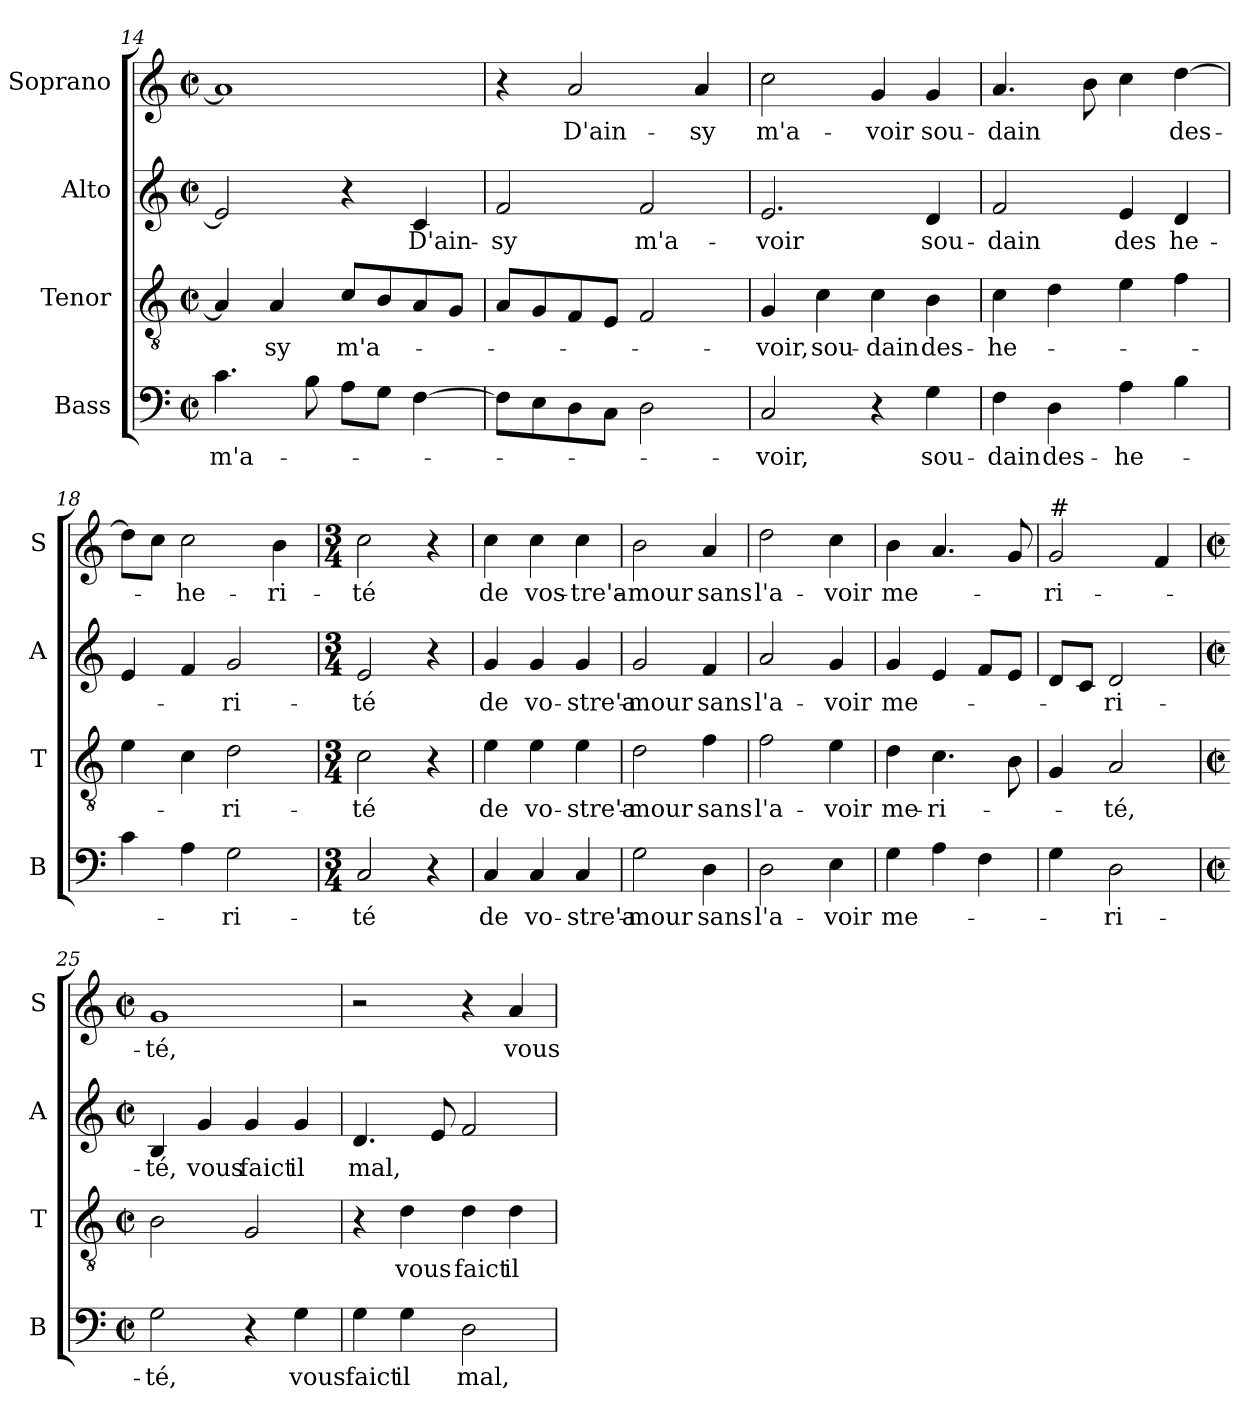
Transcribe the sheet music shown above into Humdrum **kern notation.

**kern	**text	**kern	**text	**kern	**text	**kern	**text
*part4	*part4	*part3	*part3	*part2	*part2	*part1	*part1
*staff4	*staff4	*staff3	*staff3	*staff2	*staff2	*staff1	*staff1
*I"Bass	*	*I"Tenor	*	*I"Alto	*	*I"Soprano	*
*I'B	*	*I'T	*	*I'A	*	*I'S	*
*clefF4	*	*clefGv2	*	*clefG2	*	*clefG2	*
*k[]	*	*k[]	*	*k[]	*	*k[]	*
*C:	*	*C:	*	*C:	*	*C:	*
*M2/2	*	*M2/2	*	*M2/2	*	*M2/2	*
*met(c|)	*	*met(c|)	*	*met(c|)	*	*met(c|)	*
=14	=14	=14	=14	=14	=14	=14	=14
!	!LO:LY:b	!	!	!	!	!	!
4.c\	m'a-	4A/]	.	2e/]	.	1a]	.
!	!	!	!LO:LY:b	!	!	!	!
.	.	4A/	-sy	.	.	.	.
8B\	.	.	.	.	.	.	.
!	!	!	!LO:LY:b	!	!	!	!
8A\L	.	8c/L	m'a-	4r	.	.	.
8G\J	.	8B/	.	.	.	.	.
!	!	!	!	!	!LO:LY:b	!	!
[4F\	.	8A/	.	4c/	D'ain-	.	.
.	.	8G/J	.	.	.	.	.
=15	=15	=15	=15	=15	=15	=15	=15
!	!	!	!	!	!LO:LY:b	!	!
8F\L]	.	8A/L	.	2f/	-sy	4r	.
8E\	.	8G/	.	.	.	.	.
!	!	!	!	!	!	!	!LO:LY:b
8D\	.	8F/	.	.	.	2a/	D'ain-
8C\J	.	8E/J	.	.	.	.	.
!	!	!	!	!	!LO:LY:b	!	!
2D\	.	2F/	.	2f/	m'a-	.	.
!	!	!	!	!	!	!	!LO:LY:b
.	.	.	.	.	.	4a/	-sy
!!LO:LB:g=z
=16	=16	=16	=16	=16	=16	=16	=16
!	!LO:LY:b	!	!LO:LY:b	!	!LO:LY:b	!	!LO:LY:b
2C/	-voir,	4G/	-voir,	2.e/	-voir	2cc\	m'a-
!	!	!	!LO:LY:b	!	!	!	!
.	.	4c\	sou-	.	.	.	.
!	!	!	!LO:LY:b	!	!	!	!LO:LY:b
4r	.	4c\	-dain	.	.	4g/	-voir
!	!LO:LY:b	!	!LO:LY:b	!	!LO:LY:b	!	!LO:LY:b
4G\	sou-	4B\	des-	4d/	sou-	4g/	sou-
=17	=17	=17	=17	=17	=17	=17	=17
!	!LO:LY:b	!	!LO:LY:b	!	!LO:LY:b	!	!LO:LY:b
4F\	-dain	4c\	-he-	2f/	-dain	4.a/	-dain
!	!LO:LY:b	!	!	!	!	!	!
4D\	des-	4d\	.	.	.	.	.
.	.	.	.	.	.	8b\	.
!	!LO:LY:b	!	!	!	!LO:LY:b	!	!
4A\	-he-	4e\	.	4e/	des	4cc\	.
!	!	!	!	!	!LO:LY:b	!	!LO:LY:b
4B\	.	4f\	.	4d/	he-	[4dd\	des-
=18	=18	=18	=18	=18	=18	=18	=18
4c\	.	4e\	.	4e/	.	8dd\L]	.
.	.	.	.	.	.	8cc\J	.
!	!	!	!	!	!	!	!LO:LY:b
4A\	.	4c\	.	4f/	.	2cc\	-he-
!	!LO:LY:b	!	!LO:LY:b	!	!LO:LY:b	!	!
2G\	-ri-	2d\	-ri-	2g/	-ri-	.	.
!	!	!	!	!	!	!	!LO:LY:b
.	.	.	.	.	.	4b\	-ri-
=19	=19	=19	=19	=19	=19	=19	=19
*M3/4	*	*M3/4	*	*M3/4	*	*M3/4	*
!	!LO:LY:b	!	!LO:LY:b	!	!LO:LY:b	!	!LO:LY:b
2C/	-té	2c\	-té	2e/	-té	2cc\	-té
4r	.	4r	.	4r	.	4r	.
=20	=20	=20	=20	=20	=20	=20	=20
!	!LO:LY:b	!	!LO:LY:b	!	!LO:LY:b	!	!LO:LY:b
4C/	de	4e\	de	4g/	de	4cc\	de
!	!LO:LY:b	!	!LO:LY:b	!	!LO:LY:b	!	!LO:LY:b
4C/	vo-	4e\	vo-	4g/	vo-	4cc\	vos-
!	!LO:LY:b	!	!LO:LY:b	!	!LO:LY:b	!	!LO:LY:b
4C/	-stre'a-	4e\	-stre'a-	4g/	-stre'a-	4cc\	-tre'a-
=21	=21	=21	=21	=21	=21	=21	=21
!	!LO:LY:b	!	!LO:LY:b	!	!LO:LY:b	!	!LO:LY:b
2G\	-mour	2d\	-mour	2g/	-mour	2b\	-mour
!	!LO:LY:b	!	!LO:LY:b	!	!LO:LY:b	!	!LO:LY:b
4D\	sans	4f\	sans	4f/	sans	4a/	sans
!!LO:LB:g=z
=22	=22	=22	=22	=22	=22	=22	=22
!	!LO:LY:b	!	!LO:LY:b	!	!LO:LY:b	!	!LO:LY:b
2D\	l'a-	2f\	l'a-	2a/	l'a-	2dd\	l'a-
!	!LO:LY:b	!	!LO:LY:b	!	!LO:LY:b	!	!LO:LY:b
4E\	-voir	4e\	-voir	4g/	-voir	4cc\	-voir
=23	=23	=23	=23	=23	=23	=23	=23
!	!LO:LY:b	!	!LO:LY:b	!	!LO:LY:b	!	!LO:LY:b
4G\	me-	4d\	me-	4g/	me-	4b\	me-
!	!	!	!LO:LY:b	!	!	!	!
4A\	.	4.c\	-ri-	4e/	.	4.a/	.
4F\	.	.	.	8f/L	.	.	.
.	.	8B\	.	8e/J	.	8g/	.
=24	=24	=24	=24	=24	=24	=24	=24
!	!	!	!	!	!	!LO:TX:a:t=#	!
!	!	!	!	!	!	!	!LO:LY:b
4G\	.	4G/	.	8d/L	.	2g/	-ri-
.	.	.	.	8c/J	.	.	.
!	!LO:LY:b	!	!LO:LY:b	!	!LO:LY:b	!	!
2D\	-ri-	2A/	-té,	2d/	-ri-	.	.
.	.	.	.	.	.	4f/	.
=25	=25	=25	=25	=25	=25	=25	=25
*M2/2	*	*M2/2	*	*M2/2	*	*M2/2	*
*met(c|)	*	*met(c|)	*	*met(c|)	*	*met(c|)	*
!	!LO:LY:b	!	!	!	!LO:LY:b	!	!LO:LY:b
2G\	-té,	2B\	.	4B/	-té,	1g	-té,
!	!	!	!	!	!LO:LY:b	!	!
.	.	.	.	4g/	vous	.	.
!	!	!	!	!	!LO:LY:b	!	!
4r	.	2G/	.	4g/	faict	.	.
!	!LO:LY:b	!	!	!	!LO:LY:b	!	!
4G\	vous	.	.	4g/	il	.	.
=26	=26	=26	=26	=26	=26	=26	=26
!	!LO:LY:b	!	!	!	!LO:LY:b	!	!
4G\	faict	4r	.	4.d/	mal,	2r	.
!	!LO:LY:b	!	!LO:LY:b	!	!	!	!
4G\	il	4d\	vous	.	.	.	.
.	.	.	.	8e/	.	.	.
!	!LO:LY:b	!	!LO:LY:b	!	!	!	!
2D\	mal,	4d\	faict	2f/	.	4r	.
!	!	!	!LO:LY:b	!	!	!	!LO:LY:b
.	.	4d\	il	.	.	4a/	vous
=	=	=	=	=	=	=	=
*-	*-	*-	*-	*-	*-	*-	*-
